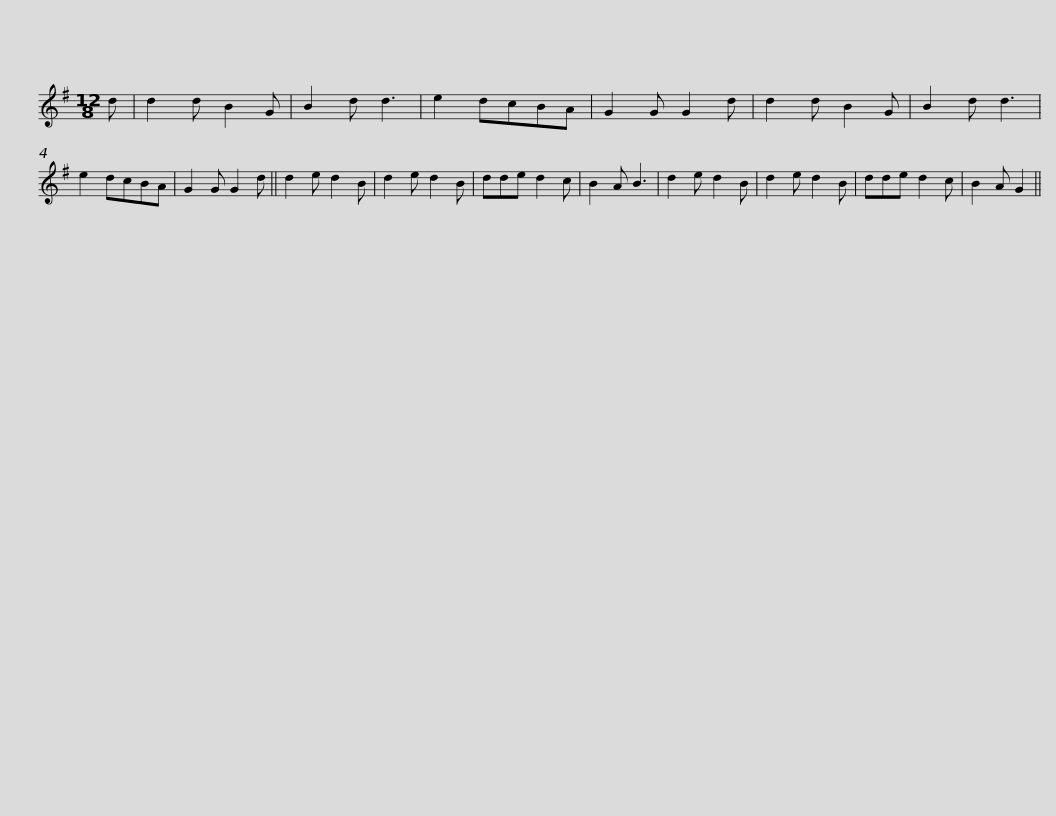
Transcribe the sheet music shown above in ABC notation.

X:1
L:1/8
M:12/8
I:linebreak $
K:G
V:1 treble
V:1
 d | d2 d B2 G | B2 d d3 | e2 dcBA | G2 G G2 d | %5
 d2 d B2 G | B2 d d3 | e2 dcBA | G2 G G2 d || d2 e d2 B |$ %10
 d2 e d2 B | dde d2 c | B2 A B3 | d2 e d2 B | d2 e d2 B | %15
 dde d2 c | B2 A G2 || %17
